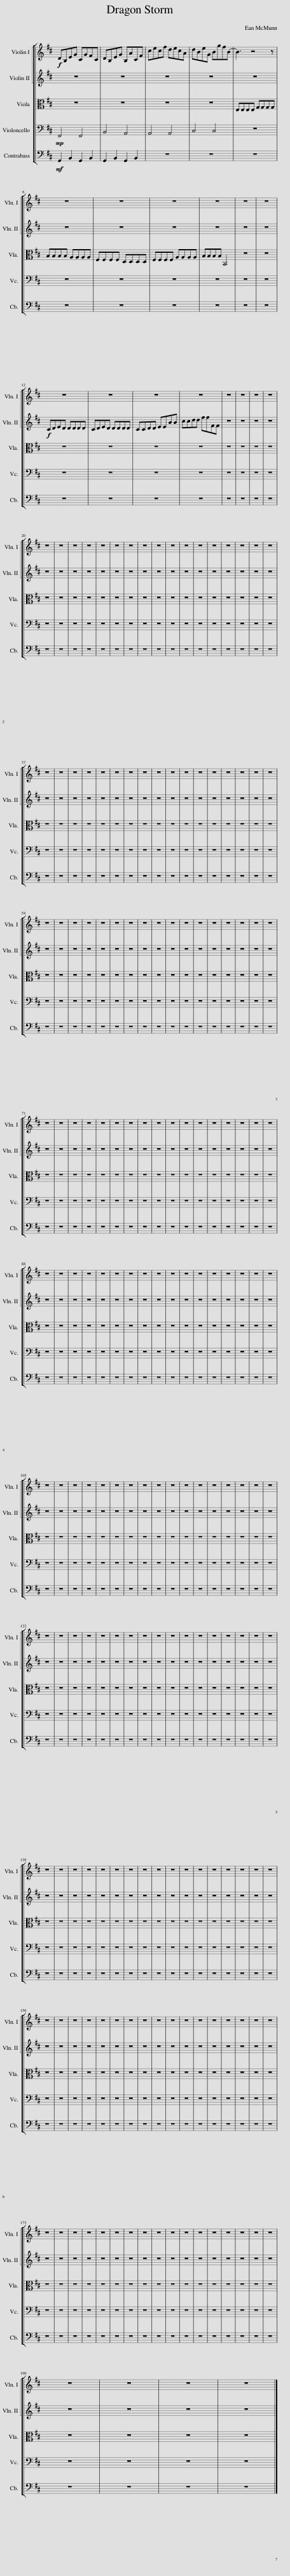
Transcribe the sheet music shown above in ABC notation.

X:1
%%score [ [ 1 2 ] 3 4 5 ]
L:1/8
M:none
I:linebreak $
K:D
V:1 treble
V:2 treble
V:3 alto
V:4 bass
V:5 bass transpose=-12
V:1
!f! DB,EG CGFC | DB,EG B,ACF | cecf decA | dBeG BgfB- | B3 z4 z |$ %5
 z8 | z8 | z8 | z8 | z8 | %10
 z8 |$ z8 | z8 | z8 | z8 | %15
 z8 | z8 | z8 | z8 |$ z8 | %20
 z8 | z8 | z8 | z8 | z8 | %25
 z8 | z8 | z8 | z8 | z8 | %30
 z8 | z8 | z8 | z8 | z8 | %35
 z8 |$ z8 | z8 | z8 | z8 | %40
 z8 | z8 | z8 | z8 | z8 | %45
 z8 | z8 | z8 | z8 | z8 | %50
 z8 | z8 | z8 |$ z8 | z8 | %55
 z8 | z8 | z8 | z8 | z8 | %60
 z8 | z8 | z8 | z8 | z8 | %65
 z8 | z8 | z8 | z8 | z8 |$ %70
 z8 | z8 | z8 | z8 | z8 | %75
 z8 | z8 | z8 | z8 | z8 | %80
 z8 | z8 | z8 | z8 | z8 | %85
 z8 | z8 |$ z8 | z8 | z8 | %90
 z8 | z8 | z8 | z8 | z8 | %95
 z8 | z8 | z8 | z8 | z8 | %100
 z8 | z8 | z8 | z8 |$ z8 | %105
 z8 | z8 | z8 | z8 | z8 | %110
 z8 | z8 | z8 | z8 | z8 | %115
 z8 | z8 | z8 | z8 | z8 | %120
 z8 |$ z8 | z8 | z8 | z8 | %125
 z8 | z8 | z8 | z8 | z8 | %130
 z8 | z8 | z8 | z8 | z8 | %135
 z8 | z8 | z8 |$ z8 | z8 | %140
 z8 | z8 | z8 | z8 | z8 | %145
 z8 | z8 | z8 | z8 | z8 | %150
 z8 | z8 | z8 | z8 | z8 |$ %155
 z8 | z8 | z8 | z8 | z8 | %160
 z8 | z8 | z8 | z8 | z8 | %165
 z8 | z8 | z8 | z8 | z8 | %170
 z8 | z8 |$ z8 | z8 | z8 | %175
 z8 | z8 | z8 | z8 | z8 | %180
 z8 | z8 | z8 | z8 | z8 | %185
 z8 | z8 | z8 | z8 |$ z8 | %190
 z8 | z8 | z8 |] %193
V:2
 z8 | z8 | z8 | z8 | z8 |$ %5
 z8 | z8 | z8 | z8 | z8 | %10
 z8 |$!f! CDED DDDD | CDED DDDD | CCDD EEBB | ccdd ffFF | %15
 z8 | z8 | z8 | z8 |$ z8 | %20
 z8 | z8 | z8 | z8 | z8 | %25
 z8 | z8 | z8 | z8 | z8 | %30
 z8 | z8 | z8 | z8 | z8 | %35
 z8 |$ z8 | z8 | z8 | z8 | %40
 z8 | z8 | z8 | z8 | z8 | %45
 z8 | z8 | z8 | z8 | z8 | %50
 z8 | z8 | z8 |$ z8 | z8 | %55
 z8 | z8 | z8 | z8 | z8 | %60
 z8 | z8 | z8 | z8 | z8 | %65
 z8 | z8 | z8 | z8 | z8 |$ %70
 z8 | z8 | z8 | z8 | z8 | %75
 z8 | z8 | z8 | z8 | z8 | %80
 z8 | z8 | z8 | z8 | z8 | %85
 z8 | z8 |$ z8 | z8 | z8 | %90
 z8 | z8 | z8 | z8 | z8 | %95
 z8 | z8 | z8 | z8 | z8 | %100
 z8 | z8 | z8 | z8 |$ z8 | %105
 z8 | z8 | z8 | z8 | z8 | %110
 z8 | z8 | z8 | z8 | z8 | %115
 z8 | z8 | z8 | z8 | z8 | %120
 z8 |$ z8 | z8 | z8 | z8 | %125
 z8 | z8 | z8 | z8 | z8 | %130
 z8 | z8 | z8 | z8 | z8 | %135
 z8 | z8 | z8 |$ z8 | z8 | %140
 z8 | z8 | z8 | z8 | z8 | %145
 z8 | z8 | z8 | z8 | z8 | %150
 z8 | z8 | z8 | z8 | z8 |$ %155
 z8 | z8 | z8 | z8 | z8 | %160
 z8 | z8 | z8 | z8 | z8 | %165
 z8 | z8 | z8 | z8 | z8 | %170
 z8 | z8 |$ z8 | z8 | z8 | %175
 z8 | z8 | z8 | z8 | z8 | %180
 z8 | z8 | z8 | z8 | z8 | %185
 z8 | z8 | z8 | z8 |$ z8 | %190
 z8 | z8 | z8 |] %193
V:3
 z8 | z8 | z8 | z8 | E,E,E,E, G,G,G,G, |$ %5
 B,B,B,B, A,A,A,A, | F,F,F,F, D,D,D,D, | F,F,F,F, A,A,A,A, | B,B,B,B, B,,4 | z8 | %10
 z8 |$ z8 | z8 | z8 | z8 | %15
 z8 | z8 | z8 | z8 |$ z8 | %20
 z8 | z8 | z8 | z8 | z8 | %25
 z8 | z8 | z8 | z8 | z8 | %30
 z8 | z8 | z8 | z8 | z8 | %35
 z8 |$ z8 | z8 | z8 | z8 | %40
 z8 | z8 | z8 | z8 | z8 | %45
 z8 | z8 | z8 | z8 | z8 | %50
 z8 | z8 | z8 |$ z8 | z8 | %55
 z8 | z8 | z8 | z8 | z8 | %60
 z8 | z8 | z8 | z8 | z8 | %65
 z8 | z8 | z8 | z8 | z8 |$ %70
 z8 | z8 | z8 | z8 | z8 | %75
 z8 | z8 | z8 | z8 | z8 | %80
 z8 | z8 | z8 | z8 | z8 | %85
 z8 | z8 |$ z8 | z8 | z8 | %90
 z8 | z8 | z8 | z8 | z8 | %95
 z8 | z8 | z8 | z8 | z8 | %100
 z8 | z8 | z8 | z8 |$ z8 | %105
 z8 | z8 | z8 | z8 | z8 | %110
 z8 | z8 | z8 | z8 | z8 | %115
 z8 | z8 | z8 | z8 | z8 | %120
 z8 |$ z8 | z8 | z8 | z8 | %125
 z8 | z8 | z8 | z8 | z8 | %130
 z8 | z8 | z8 | z8 | z8 | %135
 z8 | z8 | z8 |$ z8 | z8 | %140
 z8 | z8 | z8 | z8 | z8 | %145
 z8 | z8 | z8 | z8 | z8 | %150
 z8 | z8 | z8 | z8 | z8 |$ %155
 z8 | z8 | z8 | z8 | z8 | %160
 z8 | z8 | z8 | z8 | z8 | %165
 z8 | z8 | z8 | z8 | z8 | %170
 z8 | z8 |$ z8 | z8 | z8 | %175
 z8 | z8 | z8 | z8 | z8 | %180
 z8 | z8 | z8 | z8 | z8 | %185
 z8 | z8 | z8 | z8 |$ z8 | %190
 z8 | z8 | z8 |] %193
V:4
!mp! F,,4 F,,4 | B,,4 A,,4 | A,,4 A,,4 | C,4 C,4 | z8 |$ %5
 z8 | z8 | z8 | z8 | z8 | %10
 z8 |$ z8 | z8 | z8 | z8 | %15
 z8 | z8 | z8 | z8 |$ z8 | %20
 z8 | z8 | z8 | z8 | z8 | %25
 z8 | z8 | z8 | z8 | z8 | %30
 z8 | z8 | z8 | z8 | z8 | %35
 z8 |$ z8 | z8 | z8 | z8 | %40
 z8 | z8 | z8 | z8 | z8 | %45
 z8 | z8 | z8 | z8 | z8 | %50
 z8 | z8 | z8 |$ z8 | z8 | %55
 z8 | z8 | z8 | z8 | z8 | %60
 z8 | z8 | z8 | z8 | z8 | %65
 z8 | z8 | z8 | z8 | z8 |$ %70
 z8 | z8 | z8 | z8 | z8 | %75
 z8 | z8 | z8 | z8 | z8 | %80
 z8 | z8 | z8 | z8 | z8 | %85
 z8 | z8 |$ z8 | z8 | z8 | %90
 z8 | z8 | z8 | z8 | z8 | %95
 z8 | z8 | z8 | z8 | z8 | %100
 z8 | z8 | z8 | z8 |$ z8 | %105
 z8 | z8 | z8 | z8 | z8 | %110
 z8 | z8 | z8 | z8 | z8 | %115
 z8 | z8 | z8 | z8 | z8 | %120
 z8 |$ z8 | z8 | z8 | z8 | %125
 z8 | z8 | z8 | z8 | z8 | %130
 z8 | z8 | z8 | z8 | z8 | %135
 z8 | z8 | z8 |$ z8 | z8 | %140
 z8 | z8 | z8 | z8 | z8 | %145
 z8 | z8 | z8 | z8 | z8 | %150
 z8 | z8 | z8 | z8 | z8 |$ %155
 z8 | z8 | z8 | z8 | z8 | %160
 z8 | z8 | z8 | z8 | z8 | %165
 z8 | z8 | z8 | z8 | z8 | %170
 z8 | z8 |$ z8 | z8 | z8 | %175
 z8 | z8 | z8 | z8 | z8 | %180
 z8 | z8 | z8 | z8 | z8 | %185
 z8 | z8 | z8 | z8 |$ z8 | %190
 z8 | z8 | z8 |] %193
V:5
!mf! G,,2 B,,2 G,,2 B,,2 | G,,2 B,,2 G,,2 B,,2 | z8 | z8 | z8 |$ %5
 z8 | z8 | z8 | z8 | z8 | %10
 z8 |$ z8 | z8 | z8 | z8 | %15
 z8 | z8 | z8 | z8 |$ z8 | %20
 z8 | z8 | z8 | z8 | z8 | %25
 z8 | z8 | z8 | z8 | z8 | %30
 z8 | z8 | z8 | z8 | z8 | %35
 z8 |$ z8 | z8 | z8 | z8 | %40
 z8 | z8 | z8 | z8 | z8 | %45
 z8 | z8 | z8 | z8 | z8 | %50
 z8 | z8 | z8 |$ z8 | z8 | %55
 z8 | z8 | z8 | z8 | z8 | %60
 z8 | z8 | z8 | z8 | z8 | %65
 z8 | z8 | z8 | z8 | z8 |$ %70
 z8 | z8 | z8 | z8 | z8 | %75
 z8 | z8 | z8 | z8 | z8 | %80
 z8 | z8 | z8 | z8 | z8 | %85
 z8 | z8 |$ z8 | z8 | z8 | %90
 z8 | z8 | z8 | z8 | z8 | %95
 z8 | z8 | z8 | z8 | z8 | %100
 z8 | z8 | z8 | z8 |$ z8 | %105
 z8 | z8 | z8 | z8 | z8 | %110
 z8 | z8 | z8 | z8 | z8 | %115
 z8 | z8 | z8 | z8 | z8 | %120
 z8 |$ z8 | z8 | z8 | z8 | %125
 z8 | z8 | z8 | z8 | z8 | %130
 z8 | z8 | z8 | z8 | z8 | %135
 z8 | z8 | z8 |$ z8 | z8 | %140
 z8 | z8 | z8 | z8 | z8 | %145
 z8 | z8 | z8 | z8 | z8 | %150
 z8 | z8 | z8 | z8 | z8 |$ %155
 z8 | z8 | z8 | z8 | z8 | %160
 z8 | z8 | z8 | z8 | z8 | %165
 z8 | z8 | z8 | z8 | z8 | %170
 z8 | z8 |$ z8 | z8 | z8 | %175
 z8 | z8 | z8 | z8 | z8 | %180
 z8 | z8 | z8 | z8 | z8 | %185
 z8 | z8 | z8 | z8 |$ z8 | %190
 z8 | z8 | z8 |] %193
